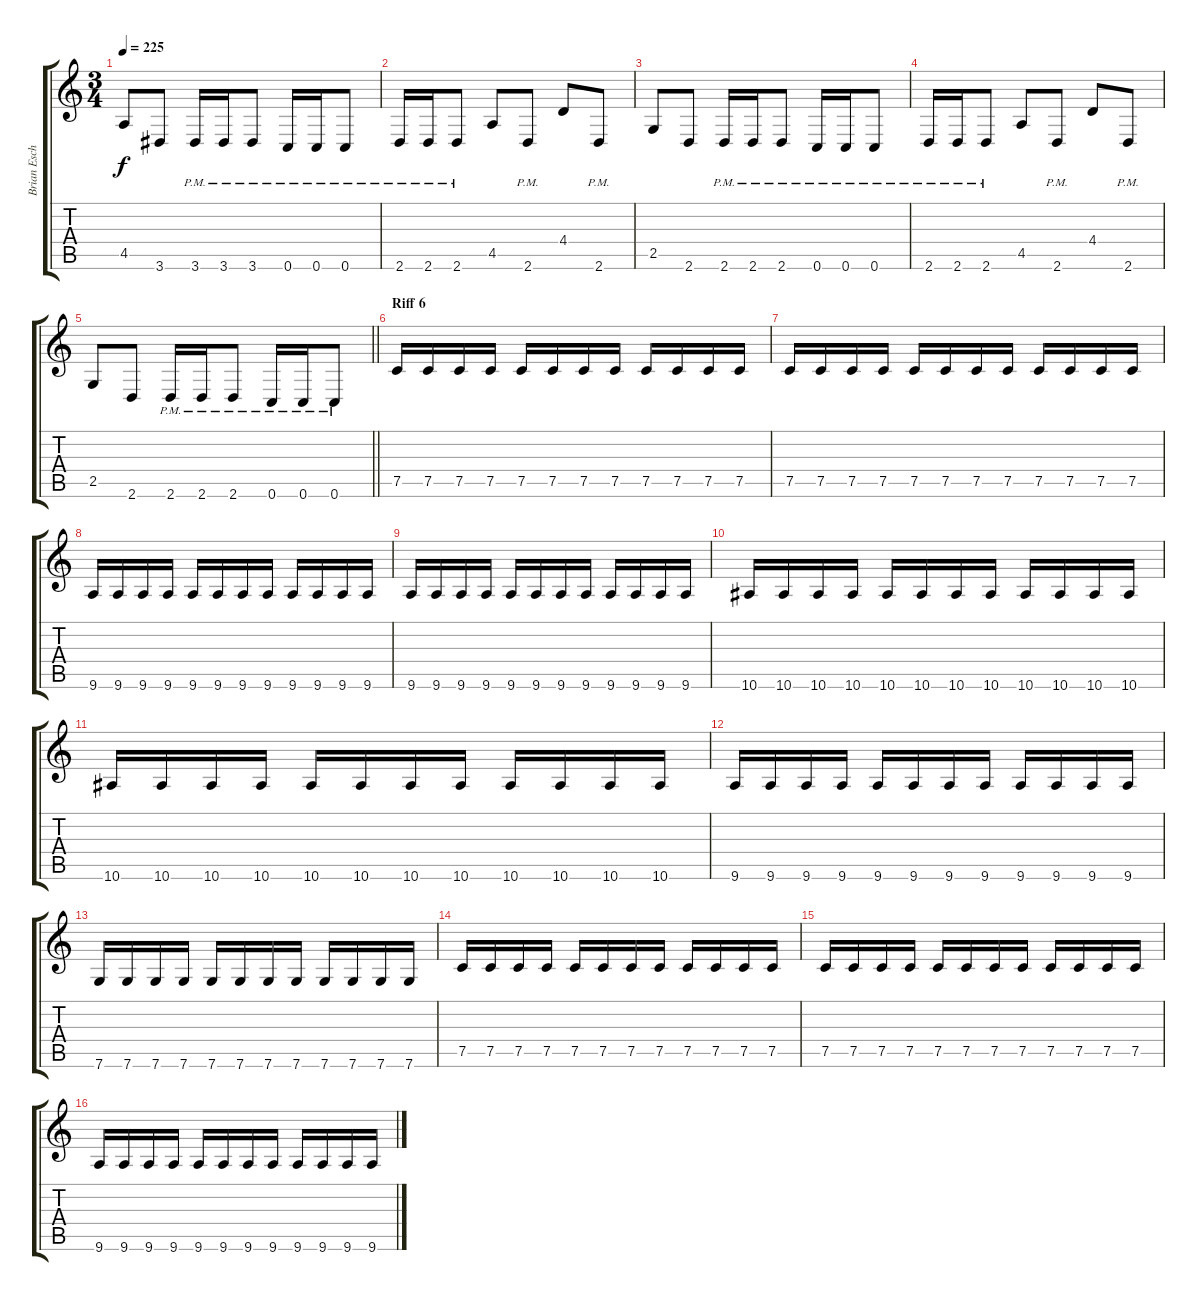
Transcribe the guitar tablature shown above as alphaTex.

\track ("Brian Eschbach" "Brian Esch") {instrument distortionguitar}
\staff {score tabs}
\tuning (C4 G3 Eb3 Bb2 F2 C2) {hide}
\ts (3 4)
\tempo 225
\clef g2
\ks c
4.5.8{dy f} 3.6.8 3.6{pm}.16 3.6{pm}.16 3.6{pm}.8 0.6{pm}.16 0.6{pm}.16 0.6{pm}.8 |
2.6{pm}.16 2.6{pm}.16 2.6{pm}.8 4.5.8 2.6{pm}.8 4.4.8 2.6{pm}.8 |
2.5.8 2.6.8 2.6{pm}.16 2.6{pm}.16 2.6{pm}.8 0.6{pm}.16 0.6{pm}.16 0.6{pm}.8 |
2.6{pm}.16 2.6{pm}.16 2.6{pm}.8 4.5.8 2.6{pm}.8 4.4.8 2.6{pm}.8 |
\barLineRight lightlight
2.5.8 2.6.8 2.6{pm}.16 2.6{pm}.16 2.6{pm}.8 0.6{pm}.16 0.6{pm}.16 0.6{pm}.8 |
\section ("" "Riff 6")
7.5.16 7.5.16 7.5.16 7.5.16 7.5.16 7.5.16 7.5.16 7.5.16 7.5.16 7.5.16 7.5.16 7.5.16 |
7.5.16 7.5.16 7.5.16 7.5.16 7.5.16 7.5.16 7.5.16 7.5.16 7.5.16 7.5.16 7.5.16 7.5.16 |
9.6.16 9.6.16 9.6.16 9.6.16 9.6.16 9.6.16 9.6.16 9.6.16 9.6.16 9.6.16 9.6.16 9.6.16 |
9.6.16 9.6.16 9.6.16 9.6.16 9.6.16 9.6.16 9.6.16 9.6.16 9.6.16 9.6.16 9.6.16 9.6.16 |
10.6.16 10.6.16 10.6.16 10.6.16 10.6.16 10.6.16 10.6.16 10.6.16 10.6.16 10.6.16 10.6.16 10.6.16 |
10.6.16 10.6.16 10.6.16 10.6.16 10.6.16 10.6.16 10.6.16 10.6.16 10.6.16 10.6.16 10.6.16 10.6.16 |
9.6.16 9.6.16 9.6.16 9.6.16 9.6.16 9.6.16 9.6.16 9.6.16 9.6.16 9.6.16 9.6.16 9.6.16 |
7.6.16 7.6.16 7.6.16 7.6.16 7.6.16 7.6.16 7.6.16 7.6.16 7.6.16 7.6.16 7.6.16 7.6.16 |
7.5.16 7.5.16 7.5.16 7.5.16 7.5.16 7.5.16 7.5.16 7.5.16 7.5.16 7.5.16 7.5.16 7.5.16 |
7.5.16 7.5.16 7.5.16 7.5.16 7.5.16 7.5.16 7.5.16 7.5.16 7.5.16 7.5.16 7.5.16 7.5.16 |
9.6.16 9.6.16 9.6.16 9.6.16 9.6.16 9.6.16 9.6.16 9.6.16 9.6.16 9.6.16 9.6.16 9.6.16
